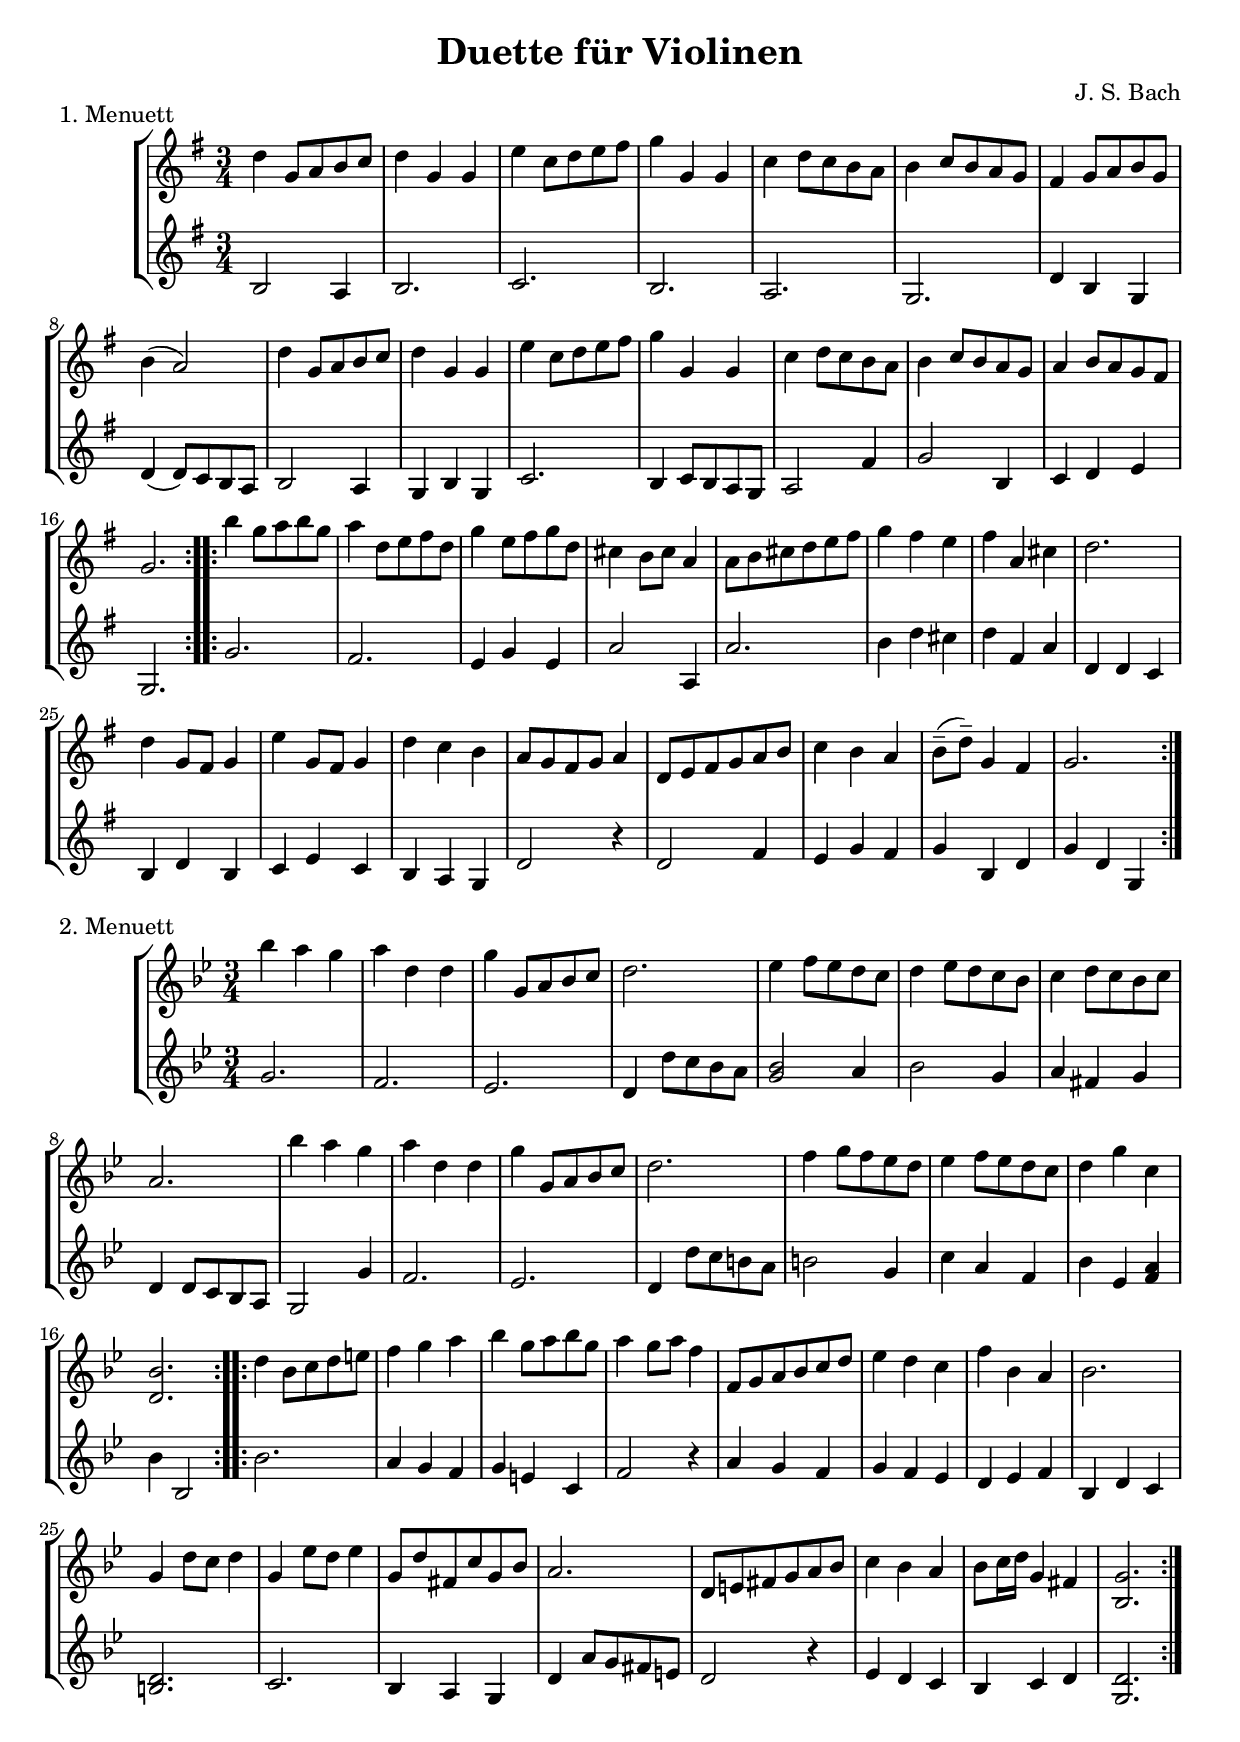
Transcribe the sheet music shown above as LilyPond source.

\version "2.20.0"

\header {
  title = "Duette für Violinen"
  composer = "J. S. Bach"
}

\paper {
  #(set-paper-size "a4")
}

menuettI = {
  \key g \major
  \numericTimeSignature
  \time 3/4
  \set Score.doubleRepeatType = #":|.|:"
}

\score {
  \new StaffGroup \relative c'' <<
    \new Staff {
      \menuettI
      \repeat volta 2 {
        d4 g,8 a b c | d4 g, g | e' c8 d e fis | g4 g, g | c d8 c b a | b4 c8 b a g | fis4 g8 a b g | b4( a2) |
        d4 g,8 a b c | d4 g, g | e'4 c8 d e fis | g4 g, g | c4 d8 c b a | b4 c8 b a g | a4 b8 a g fis | g2. 
      }
      \repeat volta 2 {
        b'4 g8 a b g | a4 d,8 e fis d | g4 e8 fis g d | cis4 b8 cis a4 | a8 b cis d e fis | g4 fis e |
        fis4 a, cis | d2. d4 g,8 fis g4 | e'4 g,8 fis g4 | d'4 c b | a8 g fis g a4 | d,8 e fis g a b |
        c4 b a | b8--( d--) g,4 fis | g2.
      }
    }
    \new Staff {
      \menuettI
      \repeat volta 2 {
        b,2 a4 | b2. c b a g | d'4 b g | d'4( d8) c b a |
        b2 a4 | g4 b g | c2. | b4 c8 b a g | a2 fis'4 | g2 b,4 | c4 d e | g,2.
      }
      \repeat volta 2 {
        g'2. fis | e4 g e | a2 a,4 | a'2. | b4 d cis | d4 fis, a | d,4 d c | b d b | c e c | b a g | d'2 r4 |
        d2 fis4 | e4 g fis | g b, d | g d g,
      }
    }
  >>
  \header { piece = "1. Menuett" }
  \layout { }
  \midi {
    \tempo 4=80
  }
}

menuettII = {
  \key g \minor
  \numericTimeSignature
  \time 3/4
  \set Score.doubleRepeatType = #":|.|:"
}

\score {
  \new StaffGroup \relative c'' <<
    \new Staff {
      \menuettII
      \repeat volta 2 {
        bes'4 a g | a d, d | g g,8 a bes c | d2. | es4 f8 es d c | d4 es8 d c bes | c4 d8 c bes c |
        a2. bes'4 a g | a d, d | g g,8 a bes c d2. | f4  g8 f es d | es4 f8 es d c | d4 g c, | << bes2. d,2. >>
      }
      \repeat volta 2 {
        d'4 bes8 c d e | f4 g a bes g8 a bes g | a4 g8 a f4 | f,8 g a bes c d | es4 d c | f bes, a | bes2. |
        g4 d'8 c d4 | g,4  es'8 d es4 | g,8 d' fis, c' g bes | a2. | d,8 e fis g a bes | c4 bes a |
        bes8 c16 d g,4 fis | << g2. bes,2. >>
      }
    }
    \new Staff {
      \menuettII
      \repeat volta 2 {
        g'2. f es | d4 d'8 c bes a | << g2 bes2 >> a4 | bes2 g4 | a4 fis g | d4 d8 c bes a |
        g2 g'4 | f2. es | d4 d'8 c b a | b2 g4 | c4  a f | bes es, << f a >> | bes bes,2
      }
      \repeat volta 2 {
        bes'2. | a4 g f | g4 e c | f2 r4 | a4 g f | g f es | d es f | bes, d c |
        << d2. b2. >> | c2. | bes4 a g | d'4 a'8 g fis e | d2 r4 | es d c | bes c d | << d2. g,2. >>
      }
    }
  >>
  \header { piece = "2. Menuett" }
  \layout { }
  \midi {
    \tempo 4=80
  }
}